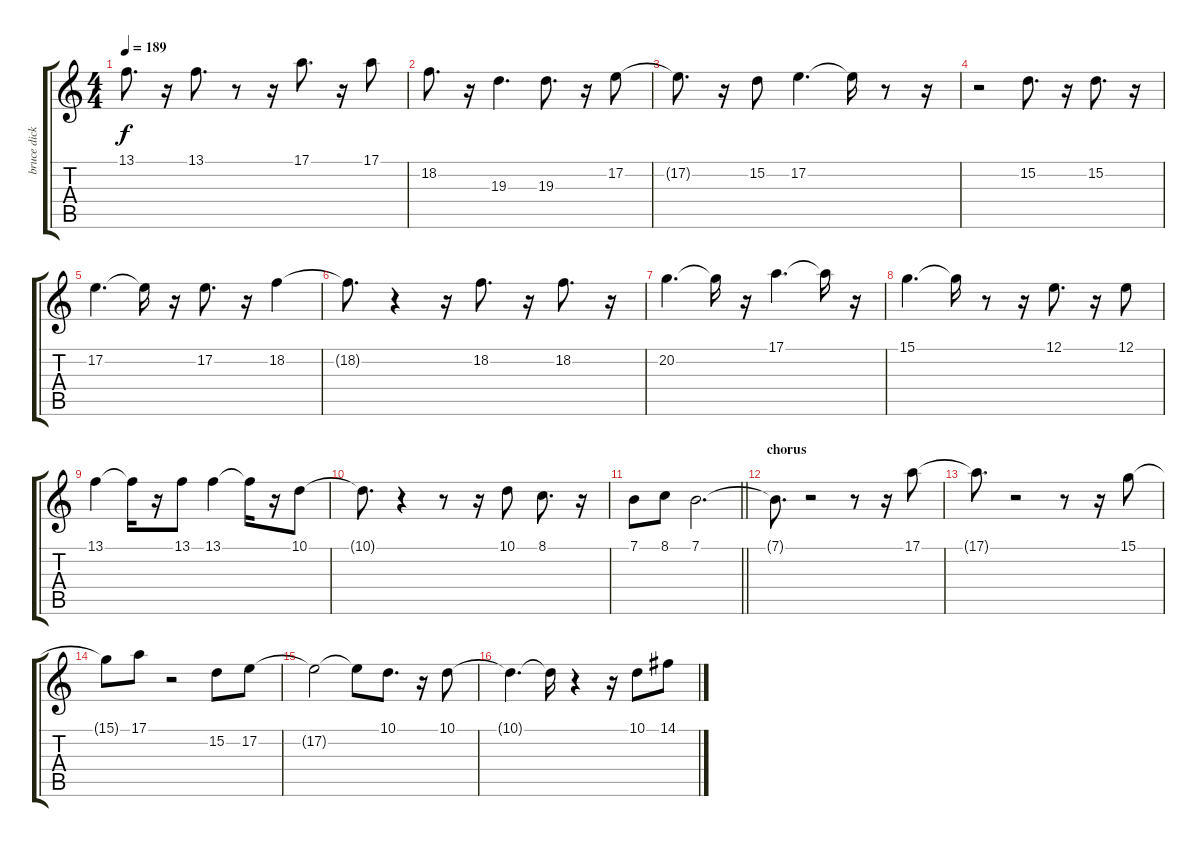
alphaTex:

\track ("bruce dickinson" "bruce dick") {instrument lead2sawtooth}
\staff {score tabs}
\tuning (E4 B3 G3 D3 A2 E2) {hide}
\ts (4 4)
\tempo 189
\clef g2
\ks c
13.1.8{d dy f} r.16 13.1.8{d} r.8 r.16 17.1.8{d} r.16 17.1.8 |
18.2.8{d} r.16 19.3.4{d} 19.3.8{d} r.16 17.2.8 |
17.2{t}.8{d} r.16 15.2.8 17.2.4{d} 17.2{t}.16 r.8 r.16 |
r.2 15.2.8{d} r.16 15.2.8{d} r.16 |
17.2.4{d} 17.2{t}.16 r.16 17.2.8{d} r.16 18.2.4 |
18.2{t}.8{d} r.4 r.16 18.2.8{d} r.16 18.2.8{d} r.16 |
20.2.4{d} 20.2{t}.16 r.16 17.1.4{d} 17.1{t}.16 r.16 |
15.1.4{d} 15.1{t}.16 r.8 r.16 12.1.8{d} r.16 12.1.8 |
13.1.4 13.1{t}.16 r.16 13.1.8 13.1.4 13.1{t}.16 r.16 10.1.8 |
10.1{t}.8{d} r.4 r.8 r.16 10.1.8 8.1.8{d} r.16 |
\barLineRight lightlight
7.1.8 8.1.8 7.1.2{d} |
\section ("" "chorus")
7.1{t}.8{d} r.2 r.8 r.16 17.1.8 |
17.1{t}.8{d} r.2 r.8 r.16 15.1.8 |
15.1{t}.8 17.1.8 r.2 15.2.8 17.2.8 |
17.2{t}.2 17.2{t}.8 10.1.8{d} r.16 10.1.8 |
10.1{t}.4{d} 10.1{t}.16 r.4 r.16 10.1.8 14.1.8
